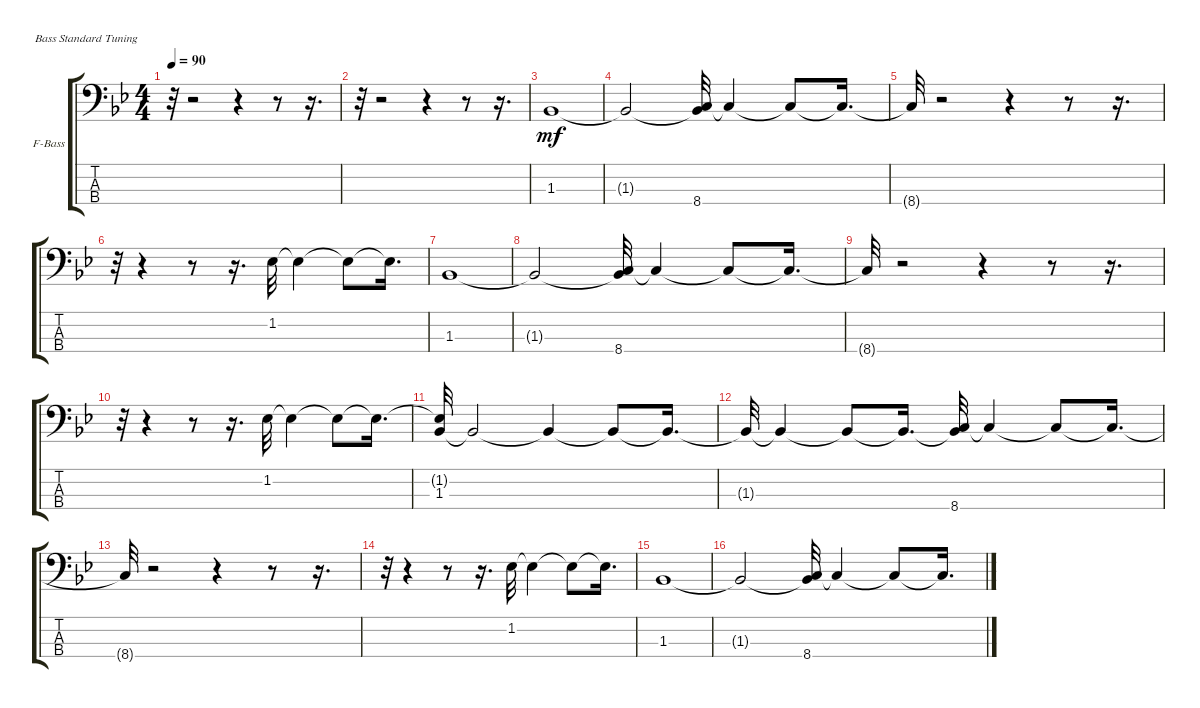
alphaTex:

\bracketExtendMode groupsimilarinstruments
\firstSystemTrackNameOrientation horizontal
\otherSystemsTrackNameOrientation horizontal
\track ("Bass Guitar" "F-Bass") {instrument acousticbass}
\staff {score tabs}
\tuning (G2 D2 A1 E1)
\ts (4 4)
\tempo 90
\clef f4
\ks bb
r.32{dy mf} r.2 r.4 r.8 r.16{d} |
r.32 r.2 r.4 r.8 r.16{d} |
1.3.1 |
1.3{t}.2 (1.3{t} 8.4).32 8.4{t}.4 8.4{t}.8 8.4{t}.16{d} |
8.4{t}.32 r.2 r.4 r.8 r.16{d} |
r.32 r.4 r.8 r.16{d} 1.2.32 1.2{t}.4 1.2{t}.8 1.2{t}.16{d} |
1.3.1 |
1.3{t}.2 (1.3{t} 8.4).32 8.4{t}.4 8.4{t}.8 8.4{t}.16{d} |
8.4{t}.32 r.2 r.4 r.8 r.16{d} |
r.32 r.4 r.8 r.16{d} 1.2.32 1.2{t}.4 1.2{t}.8 1.2{t}.16{d} |
(1.2{t} 1.3).32 1.3{t}.2 1.3{t}.4 1.3{t}.8 1.3{t}.16{d} |
1.3{t}.32 1.3{t}.4 1.3{t}.8 1.3{t}.16{d} (1.3{t} 8.4).32 8.4{t}.4 8.4{t}.8 8.4{t}.16{d} |
8.4{t}.32 r.2 r.4 r.8 r.16{d} |
r.32 r.4 r.8 r.16{d} 1.2.32 1.2{t}.4 1.2{t}.8 1.2{t}.16{d} |
1.3.1 |
1.3{t}.2 (1.3{t} 8.4).32 8.4{t}.4 8.4{t}.8 8.4{t}.16{d}
